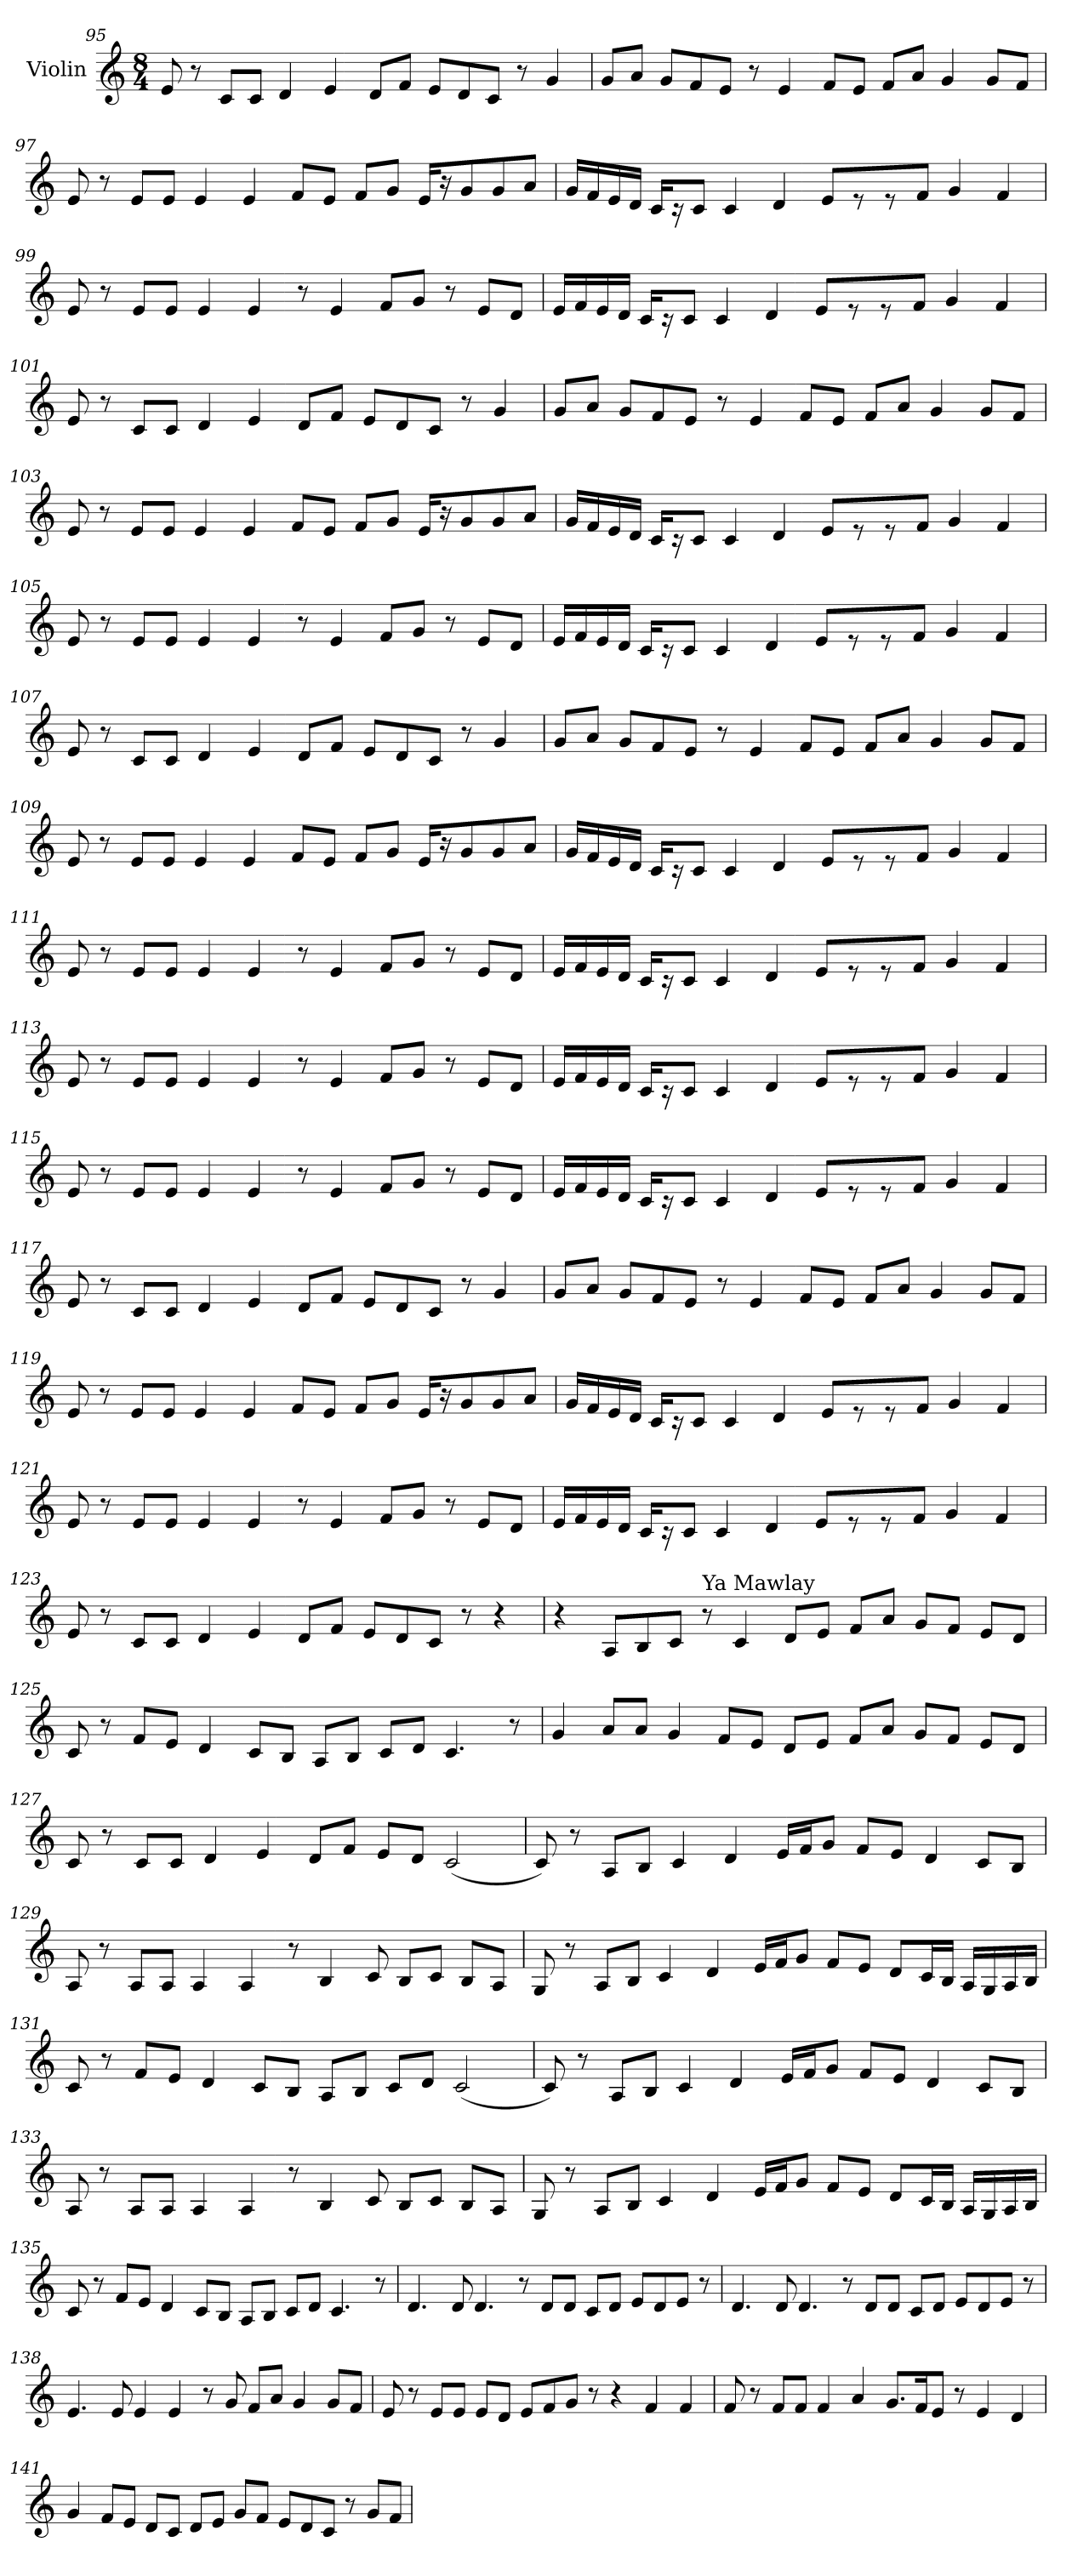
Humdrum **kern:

**kern
*part1
*staff1
*I"Violin
!!LO:LB:g=z
*clefG2
*k[]
*M8/4
=95
8e/
8r
8c/L
8c/J
4d/
4e/
8d/L
8f/J
8e/L
8d/
8c/J
8r
4g/
=96
8g/L
8a/J
8g/L
8f/
8e/J
8r
4e/
8f/L
8e/J
8f/L
8a/J
4g/
8g/L
8f/J
!!LO:LB:g=z
=97
8e/
8r
8e/L
8e/J
4e/
4e/
8f/L
8e/J
8f/L
8g/J
16e/KL
16r
8g/
8g/
8a/J
=98
16g/LL
16f/
16e/
16d/JJ
16c/KL
16r
8c/J
4c/
4d/
8e/L
8r
8r
8f/J
4g/
4f/
!!LO:LB:g=z
=99
8e/
8r
8e/L
8e/J
4e/
4e/
8r
4e/
8f/L
8g/J
8r
8e/L
8d/J
=100
16e/LL
16f/
16e/
16d/JJ
16c/KL
16r
8c/J
4c/
4d/
8e/L
8r
8r
8f/J
4g/
4f/
!!LO:LB:g=z
=101
8e/
8r
8c/L
8c/J
4d/
4e/
8d/L
8f/J
8e/L
8d/
8c/J
8r
4g/
=102
8g/L
8a/J
8g/L
8f/
8e/J
8r
4e/
8f/L
8e/J
8f/L
8a/J
4g/
8g/L
8f/J
!!LO:PB:g=z
=103
8e/
8r
8e/L
8e/J
4e/
4e/
8f/L
8e/J
8f/L
8g/J
16e/KL
16r
8g/
8g/
8a/J
=104
16g/LL
16f/
16e/
16d/JJ
16c/KL
16r
8c/J
4c/
4d/
8e/L
8r
8r
8f/J
4g/
4f/
!!LO:LB:g=z
=105
8e/
8r
8e/L
8e/J
4e/
4e/
8r
4e/
8f/L
8g/J
8r
8e/L
8d/J
=106
16e/LL
16f/
16e/
16d/JJ
16c/KL
16r
8c/J
4c/
4d/
8e/L
8r
8r
8f/J
4g/
4f/
!!LO:LB:g=z
=107
8e/
8r
8c/L
8c/J
4d/
4e/
8d/L
8f/J
8e/L
8d/
8c/J
8r
4g/
=108
8g/L
8a/J
8g/L
8f/
8e/J
8r
4e/
8f/L
8e/J
8f/L
8a/J
4g/
8g/L
8f/J
!!LO:LB:g=z
=109
8e/
8r
8e/L
8e/J
4e/
4e/
8f/L
8e/J
8f/L
8g/J
16e/KL
16r
8g/
8g/
8a/J
=110
16g/LL
16f/
16e/
16d/JJ
16c/KL
16r
8c/J
4c/
4d/
8e/L
8r
8r
8f/J
4g/
4f/
!!LO:LB:g=z
=111
8e/
8r
8e/L
8e/J
4e/
4e/
8r
4e/
8f/L
8g/J
8r
8e/L
8d/J
=112
16e/LL
16f/
16e/
16d/JJ
16c/KL
16r
8c/J
4c/
4d/
8e/L
8r
8r
8f/J
4g/
4f/
!!LO:LB:g=z
=113
8e/
8r
8e/L
8e/J
4e/
4e/
8r
4e/
8f/L
8g/J
8r
8e/L
8d/J
=114
16e/LL
16f/
16e/
16d/JJ
16c/KL
16r
8c/J
4c/
4d/
8e/L
8r
8r
8f/J
4g/
4f/
!!LO:LB:g=z
=115
8e/
8r
8e/L
8e/J
4e/
4e/
8r
4e/
8f/L
8g/J
8r
8e/L
8d/J
=116
16e/LL
16f/
16e/
16d/JJ
16c/KL
16r
8c/J
4c/
4d/
8e/L
8r
8r
8f/J
4g/
4f/
!!LO:LB:g=z
=117
8e/
8r
8c/L
8c/J
4d/
4e/
8d/L
8f/J
8e/L
8d/
8c/J
8r
4g/
=118
8g/L
8a/J
8g/L
8f/
8e/J
8r
4e/
8f/L
8e/J
8f/L
8a/J
4g/
8g/L
8f/J
!!LO:PB:g=z
=119
8e/
8r
8e/L
8e/J
4e/
4e/
8f/L
8e/J
8f/L
8g/J
16e/KL
16r
8g/
8g/
8a/J
=120
16g/LL
16f/
16e/
16d/JJ
16c/KL
16r
8c/J
4c/
4d/
8e/L
8r
8r
8f/J
4g/
4f/
!!LO:LB:g=z
=121
8e/
8r
8e/L
8e/J
4e/
4e/
8r
4e/
8f/L
8g/J
8r
8e/L
8d/J
=122
16e/LL
16f/
16e/
16d/JJ
16c/KL
16r
8c/J
4c/
4d/
8e/L
8r
8r
8f/J
4g/
4f/
!!LO:LB:g=z
=123
8e/
8r
8c/L
8c/J
4d/
4e/
8d/L
8f/J
8e/L
8d/
8c/J
8r
4r
=124
4r
8A/L
8B/
8c/J
!LO:TX:a:t=Ya Mawlay
8r
4c/
8d/L
8e/J
8f/L
8a/J
8g/L
8f/J
8e/L
8d/J
!!LO:LB:g=z
=125
8c/
8r
8f/L
8e/J
4d/
8c/L
8B/J
8A/L
8B/J
8c/L
8d/J
4.c/
8r
=126
4g/
8a/L
8a/J
4g/
8f/L
8e/J
8d/L
8e/J
8f/L
8a/J
8g/L
8f/J
8e/L
8d/J
!!LO:LB:g=z
=127
8c/
8r
8c/L
8c/J
4d/
4e/
8d/L
8f/J
8e/L
8d/J
(<2c/
=128
8c/)
8r
8A/L
8B/J
4c/
4d/
16e/LL
16f/J
8g/J
8f/L
8e/J
4d/
8c/L
8B/J
!!LO:LB:g=z
=129
8A/
8r
8A/L
8A/J
4A/
4A/
8r
4B/
8c/
8B/L
8c/J
8B/L
8A/J
=130
8G/
8r
8A/L
8B/J
4c/
4d/
16e/LL
16f/J
8g/J
8f/L
8e/J
8d/L
16c/L
16B/JJ
16A/LL
16G/
16A/
16B/JJ
!!LO:LB:g=z
=131
8c/
8r
8f/L
8e/J
4d/
8c/L
8B/J
8A/L
8B/J
8c/L
8d/J
(<2c/
=132
8c/)
8r
8A/L
8B/J
4c/
4d/
16e/LL
16f/J
8g/J
8f/L
8e/J
4d/
8c/L
8B/J
!!LO:LB:g=z
=133
8A/
8r
8A/L
8A/J
4A/
4A/
8r
4B/
8c/
8B/L
8c/J
8B/L
8A/J
=134
8G/
8r
8A/L
8B/J
4c/
4d/
16e/LL
16f/J
8g/J
8f/L
8e/J
8d/L
16c/L
16B/JJ
16A/LL
16G/
16A/
16B/JJ
!!LO:PB:g=z
=135
8c/
8r
8f/L
8e/J
4d/
8c/L
8B/J
8A/L
8B/J
8c/L
8d/J
4.c/
8r
=136
4.d/
8d/
4.d/
8r
8d/L
8d/J
8c/L
8d/J
8e/L
8d/
8e/J
8r
!!LO:LB:g=z
=137
4.d/
8d/
4.d/
8r
8d/L
8d/J
8c/L
8d/J
8e/L
8d/
8e/J
8r
=138
4.e/
8e/
4e/
4e/
8r
8g/
8f/L
8a/J
4g/
8g/L
8f/J
!!LO:LB:g=z
=139
8e/
8r
8e/L
8e/J
8e/L
8d/J
8e/L
8f/
8g/J
8r
4r
4f/
4f/
=140
8f/
8r
8f/L
8f/J
4f/
4a/
8.g/L
16f/K
8e/J
8r
4e/
4d/
!!LO:LB:g=z
=141
4g/
8f/L
8e/J
8d/L
8c/J
8d/L
8e/J
8g/L
8f/J
8e/L
8d/
8c/J
8r
8g/L
8f/J
=
*-
